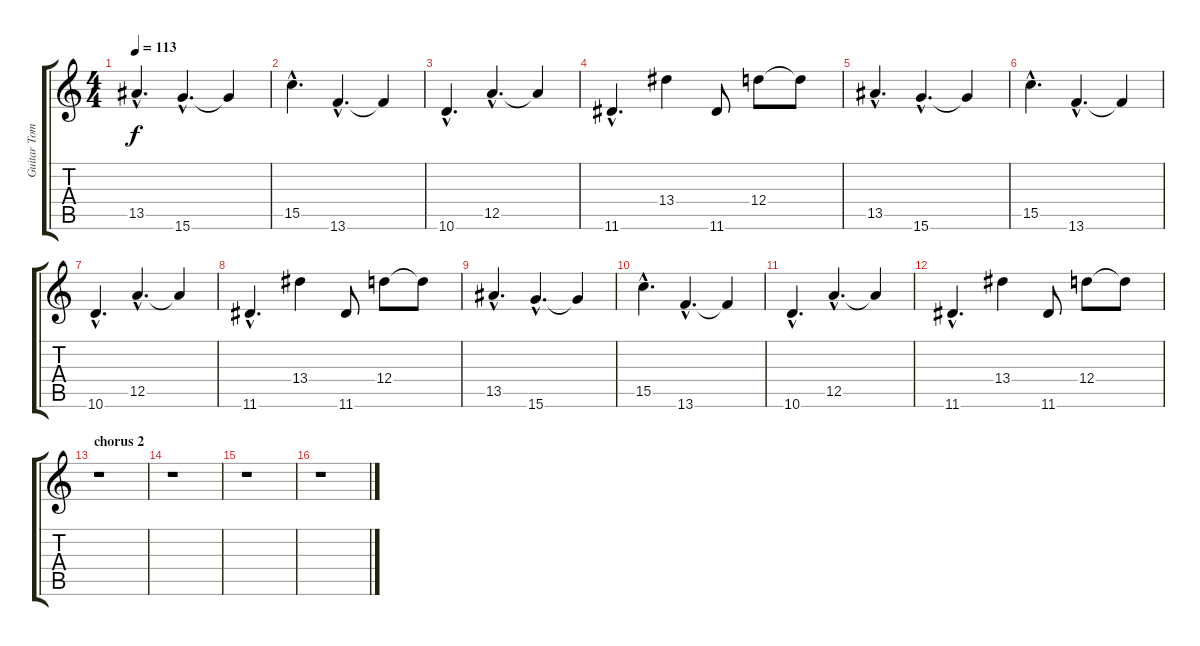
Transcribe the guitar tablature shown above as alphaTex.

\track ("Guitar Tom Morello" "Guitar Tom") {instrument acousticguitarnylon}
\staff {score tabs}
\tuning (E4 B3 G3 D3 A2 E2) {hide}
\ts (4 4)
\tempo 113
\clef g2
\ks c
13.5{hac}.4{d dy f} 15.6{hac}.4{d} 15.6{t}.4 |
15.5{hac}.4{d} 13.6{hac}.4{d} 13.6{t}.4 |
10.6{hac}.4{d} 12.5{hac}.4{d} 12.5{t}.4 |
11.6{hac}.4{d} 13.4.4 11.6.8 12.4.8 12.4{t}.8 |
13.5{hac}.4{d} 15.6{hac}.4{d} 15.6{t}.4 |
15.5{hac}.4{d} 13.6{hac}.4{d} 13.6{t}.4 |
10.6{hac}.4{d} 12.5{hac}.4{d} 12.5{t}.4 |
11.6{hac}.4{d} 13.4.4 11.6.8 12.4.8 12.4{t}.8 |
13.5{hac}.4{d} 15.6{hac}.4{d} 15.6{t}.4 |
15.5{hac}.4{d} 13.6{hac}.4{d} 13.6{t}.4 |
10.6{hac}.4{d} 12.5{hac}.4{d} 12.5{t}.4 |
11.6{hac}.4{d} 13.4.4 11.6.8 12.4.8 12.4{t}.8 |
\section ("" "chorus 2")
r.1 |
r.1 |
r.1 |
r.1
